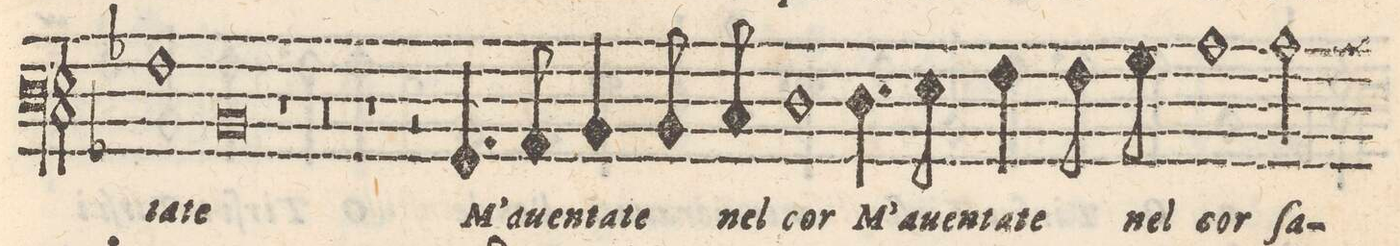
**kern	**text
*I"BASSO	*
*clefF3	*
*k[b-]	*
*met(C)	*
*M2/1	*
1A	-ta-
0D	-te
=6-	=6-
1r	.
=7-	=7-
0r	.
=8-	=8-
1r	.
2r	.
4.BB-/	M' a-
8C/	-uen-
=9-	=9-
4D/	-ta-
8D/	-te
8E/	nel
1F	cor
4.F\	M' a-
8G\	-uen-
=10-	=10-
4A\	-ta-
8A\	-te
8B-\	nel
1c	cor
2c\	ſa-
*custos:c	*
=11-	=11-
*-	*-
